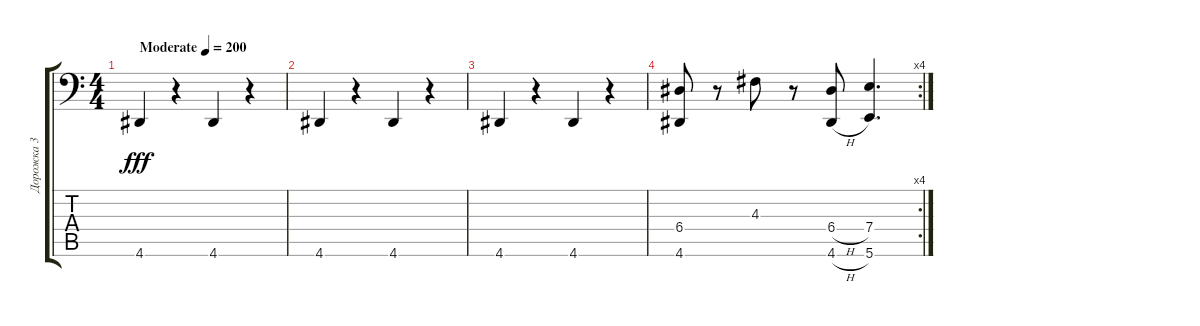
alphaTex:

\track ("Дорожка 3" "Дорожка 3") {instrument slapbass2}
\staff {score tabs}
\tuning (B2 Gb2 D2 A1 E1 B0) {hide}
\ts (4 4)
\tempo (200 "Moderate")
\clef f4
\ks c
4.6.4{dy fff instrument slapbass2} r.4 4.6.4 r.4 |
4.6.4 r.4 4.6.4 r.4 |
4.6.4 r.4 4.6.4 r.4 |
\rc 4
(6.4 4.6).8 r.8 4.3.8 r.8 (6.4{h} 4.6{h}).8 (7.4 5.6).4{d}
